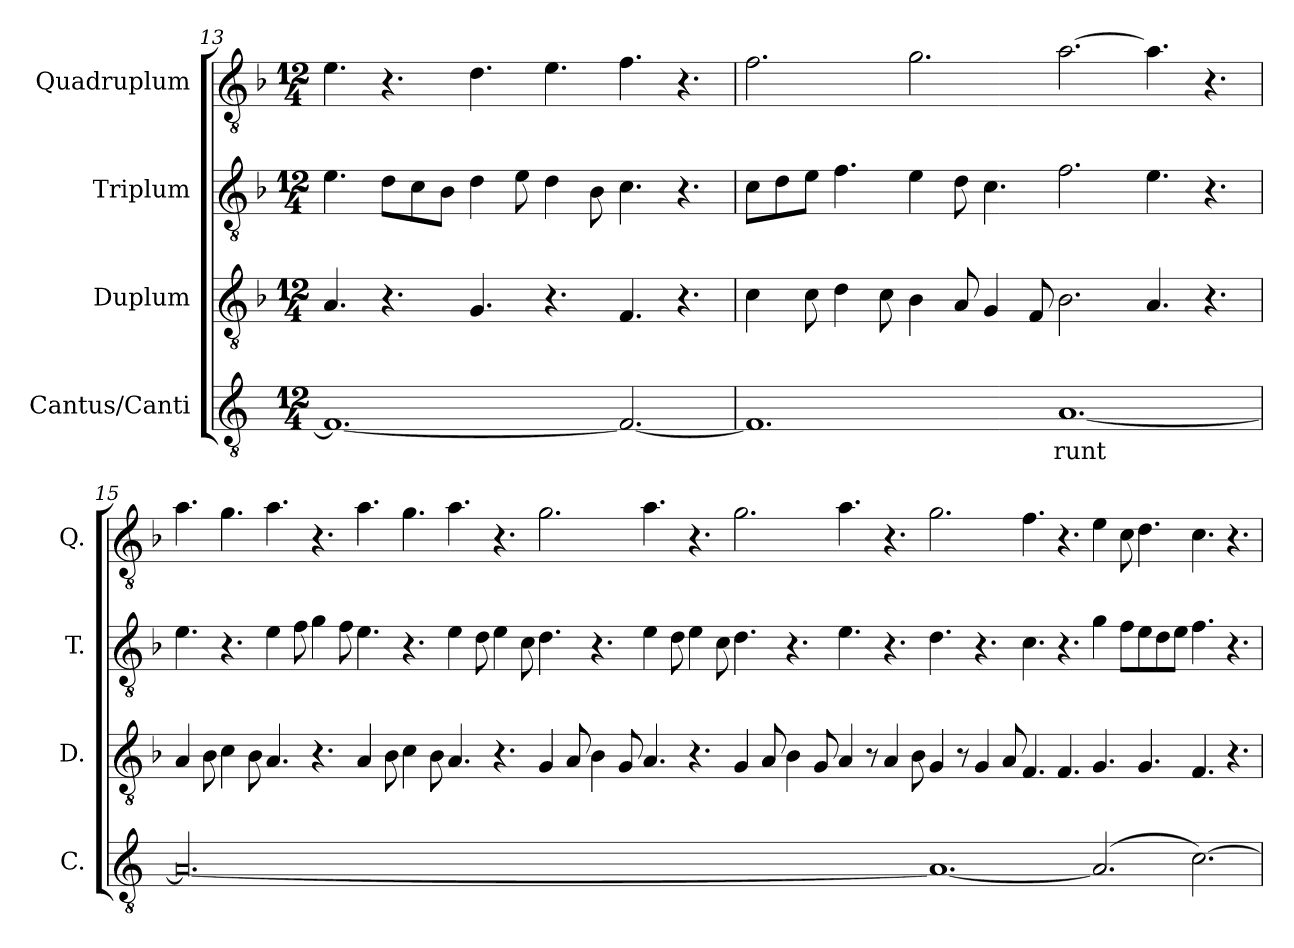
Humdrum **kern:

**kern	**text	**kern	**kern	**kern
*part4	*part4	*part3	*part2	*part1
*staff4	*staff4	*staff3	*staff2	*staff1
*I"Cantus/Canti	*	*I"Duplum	*I"Triplum	*I"Quadruplum
*I'C.	*	*I'D.	*I'T.	*I'Q.
*clefGv2	*	*clefGv2	*clefGv2	*clefGv2
*k[]	*	*k[b-]	*k[b-]	*k[b-]
*M12/4	*	*M12/4	*M12/4	*M12/4
=13	=13	=13	=13	=13
1.F_	.	4.A/	4.e\	4.e\
.	.	4.r	8d\L	4.r
.	.	.	8c\	.
.	.	.	8B-\J	.
.	.	4.G/	4d\	4.d\
.	.	.	8e\	.
.	.	4.r	4d\	4.e\
.	.	.	8B-\	.
2.F/_	.	4.F/	4.c\	4.f\
.	.	4.r	4.r	4.r
=14	=14	=14	=14	=14
1.F]	.	4c\	8c\L	2.f\
.	.	.	8d\	.
.	.	8c\	8e\J	.
.	.	4d\	4.f\	.
.	.	8c\	.	.
.	.	4B-\	4e\	2.g\
.	.	8A/	8d\	.
.	.	4G/	4.c\	.
.	.	8F/	.	.
[1.A	-runt	2.B-\	2.f\	[2.a\
.	.	4.A/	4.e\	4.a\]
.	.	4.r	4.r	4.r
!!LO:PB:g=z
=15	=15	=15	=15	=15
00.A_	.	4A/	4.e\	4.a\
.	.	8B-\	.	.
.	.	4c\	4.r	4.g\
.	.	8B-\	.	.
.	.	4.A/	4e\	4.a\
.	.	.	8f\	.
.	.	4.r	4g\	4.r
.	.	.	8f\	.
.	.	4A/	4.e\	4.a\
.	.	8B-\	.	.
.	.	4c\	4.r	4.g\
.	.	8B-\	.	.
.	.	4.A/	4e\	4.a\
.	.	.	8d\	.
.	.	4.r	4e\	4.r
.	.	.	8c\	.
.	.	4G/	4.d\	2.g\
.	.	8A/	.	.
.	.	4B-\	4.r	.
.	.	8G/	.	.
.	.	4.A/	4e\	4.a\
.	.	.	8d\	.
.	.	4.r	4e\	4.r
.	.	.	8c\	.
.	.	4G/	4.d\	2.g\
.	.	8A/	.	.
.	.	4B-\	4.r	.
.	.	8G/	.	.
.	.	4A/	4.e\	4.a\
.	.	8r	.	.
.	.	4A/	4.r	4.r
.	.	8B-\	.	.
1.A_	.	4G/	4.d\	2.g\
.	.	8r	.	.
.	.	4G/	4.r	.
.	.	8A/	.	.
.	.	4.F/	4.c\	4.f\
.	.	4.F/	4.r	4.r
(2.A/]	.	4.G/	4g\	4e\
.	.	.	8f\L	8c\
.	.	4.G/	8e\	4.d\
.	.	.	8d\	.
.	.	.	8e\J	.
[2.c\)	.	4.F/	4.f\	4.c\
.	.	4.r	4.r	4.r
=	=	=	=	=
*-	*-	*-	*-	*-
